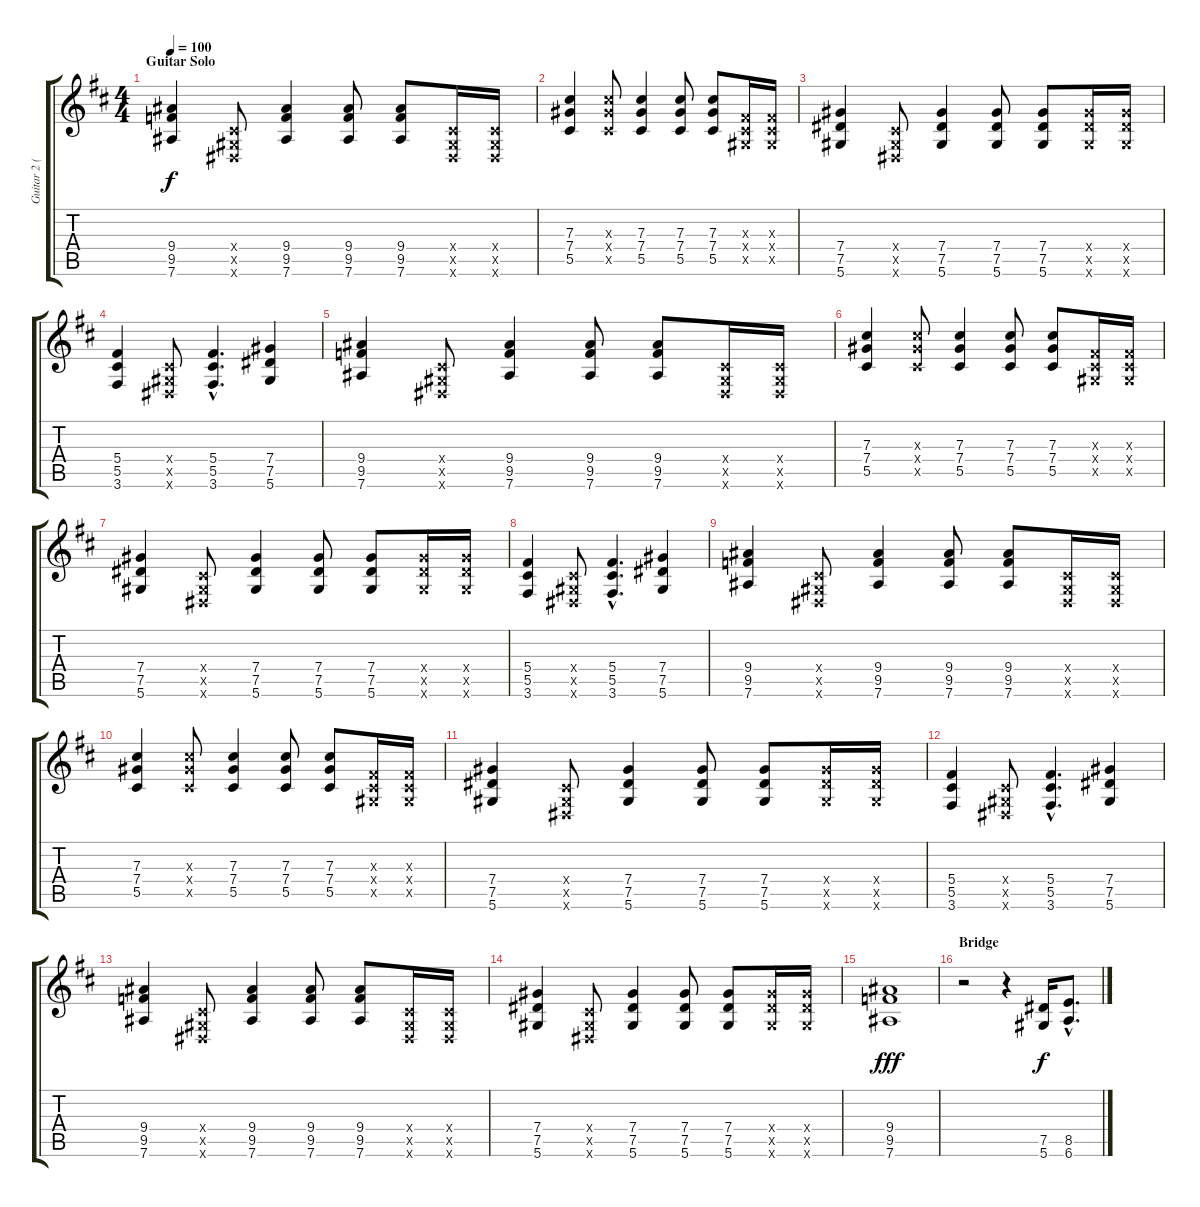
\track ("Guitar 2 (Rhythm)" "Guitar 2 (") {instrument distortionguitar}
\staff {score tabs}
\tuning (Eb4 Bb3 Gb3 Db3 Ab2 Eb2) {hide}
\ts (4 4)
\section ("" "Guitar Solo")
\tempo 100
\clef g2
\ks bminor
(9.4 9.5 7.6).4{dy f volume 13 instrument distortionguitar} (0.4{x} 0.5{x} 0.6{x}).8 (9.4 9.5 7.6).4 (9.4 9.5 7.6).8 (9.4 9.5 7.6).8 (0.4{x} 0.5{x} 0.6{x}).16 (0.4{x} 0.5{x} 0.6{x}).16 |
(7.3 7.4 5.5).4 (7.3{x} 7.4{x} 5.5{x}).8 (7.3 7.4 5.5).4 (7.3 7.4 5.5).8 (7.3 7.4 5.5).8 (0.3{x} 0.4{x} 0.5{x}).16 (0.3{x} 0.4{x} 0.5{x}).16 |
(7.4 7.5 5.6).4 (0.4{x} 0.5{x} 0.6{x}).8 (7.4 7.5 5.6).4 (7.4 7.5 5.6).8 (7.4 7.5 5.6).8 (7.4{x} 7.5{x} 5.6{x}).16 (7.4{x} 7.5{x} 5.6{x}).16 |
(5.4 5.5 3.6).4 (0.4{x} 0.5{x} 0.6{x}).8 (5.4{hac} 5.5{hac} 3.6{hac}).4{d} (7.4 7.5 5.6).4 |
(9.4 9.5 7.6).4 (0.4{x} 0.5{x} 0.6{x}).8 (9.4 9.5 7.6).4 (9.4 9.5 7.6).8 (9.4 9.5 7.6).8 (0.4{x} 0.5{x} 0.6{x}).16 (0.4{x} 0.5{x} 0.6{x}).16 |
(7.3 7.4 5.5).4 (7.3{x} 7.4{x} 5.5{x}).8 (7.3 7.4 5.5).4 (7.3 7.4 5.5).8 (7.3 7.4 5.5).8 (0.3{x} 0.4{x} 0.5{x}).16 (0.3{x} 0.4{x} 0.5{x}).16 |
(7.4 7.5 5.6).4 (0.4{x} 0.5{x} 0.6{x}).8 (7.4 7.5 5.6).4 (7.4 7.5 5.6).8 (7.4 7.5 5.6).8 (7.4{x} 7.5{x} 5.6{x}).16 (7.4{x} 7.5{x} 5.6{x}).16 |
(5.4 5.5 3.6).4 (0.4{x} 0.5{x} 0.6{x}).8 (5.4{hac} 5.5{hac} 3.6{hac}).4{d} (7.4 7.5 5.6).4 |
(9.4 9.5 7.6).4 (0.4{x} 0.5{x} 0.6{x}).8 (9.4 9.5 7.6).4 (9.4 9.5 7.6).8 (9.4 9.5 7.6).8 (0.4{x} 0.5{x} 0.6{x}).16 (0.4{x} 0.5{x} 0.6{x}).16 |
(7.3 7.4 5.5).4 (7.3{x} 7.4{x} 5.5{x}).8 (7.3 7.4 5.5).4 (7.3 7.4 5.5).8 (7.3 7.4 5.5).8 (0.3{x} 0.4{x} 0.5{x}).16 (0.3{x} 0.4{x} 0.5{x}).16 |
(7.4 7.5 5.6).4 (0.4{x} 0.5{x} 0.6{x}).8 (7.4 7.5 5.6).4 (7.4 7.5 5.6).8 (7.4 7.5 5.6).8 (7.4{x} 7.5{x} 5.6{x}).16 (7.4{x} 7.5{x} 5.6{x}).16 |
(5.4 5.5 3.6).4 (0.4{x} 0.5{x} 0.6{x}).8 (5.4{hac} 5.5{hac} 3.6{hac}).4{d} (7.4 7.5 5.6).4 |
(9.4 9.5 7.6).4 (0.4{x} 0.5{x} 0.6{x}).8 (9.4 9.5 7.6).4 (9.4 9.5 7.6).8 (9.4 9.5 7.6).8 (0.4{x} 0.5{x} 0.6{x}).16 (0.4{x} 0.5{x} 0.6{x}).16 |
(7.4 7.5 5.6).4 (0.4{x} 0.5{x} 0.6{x}).8 (7.4 7.5 5.6).4 (7.4 7.5 5.6).8 (7.4 7.5 5.6).8 (7.4{x} 7.5{x} 5.6{x}).16 (7.4{x} 7.5{x} 5.6{x}).16 |
(9.4 9.5 7.6).1{dy fff} |
\section ("" "Bridge")
r.2 r.4 (7.5 5.6).16{dy f} (8.5{hac} 6.6{hac}).8{d}
